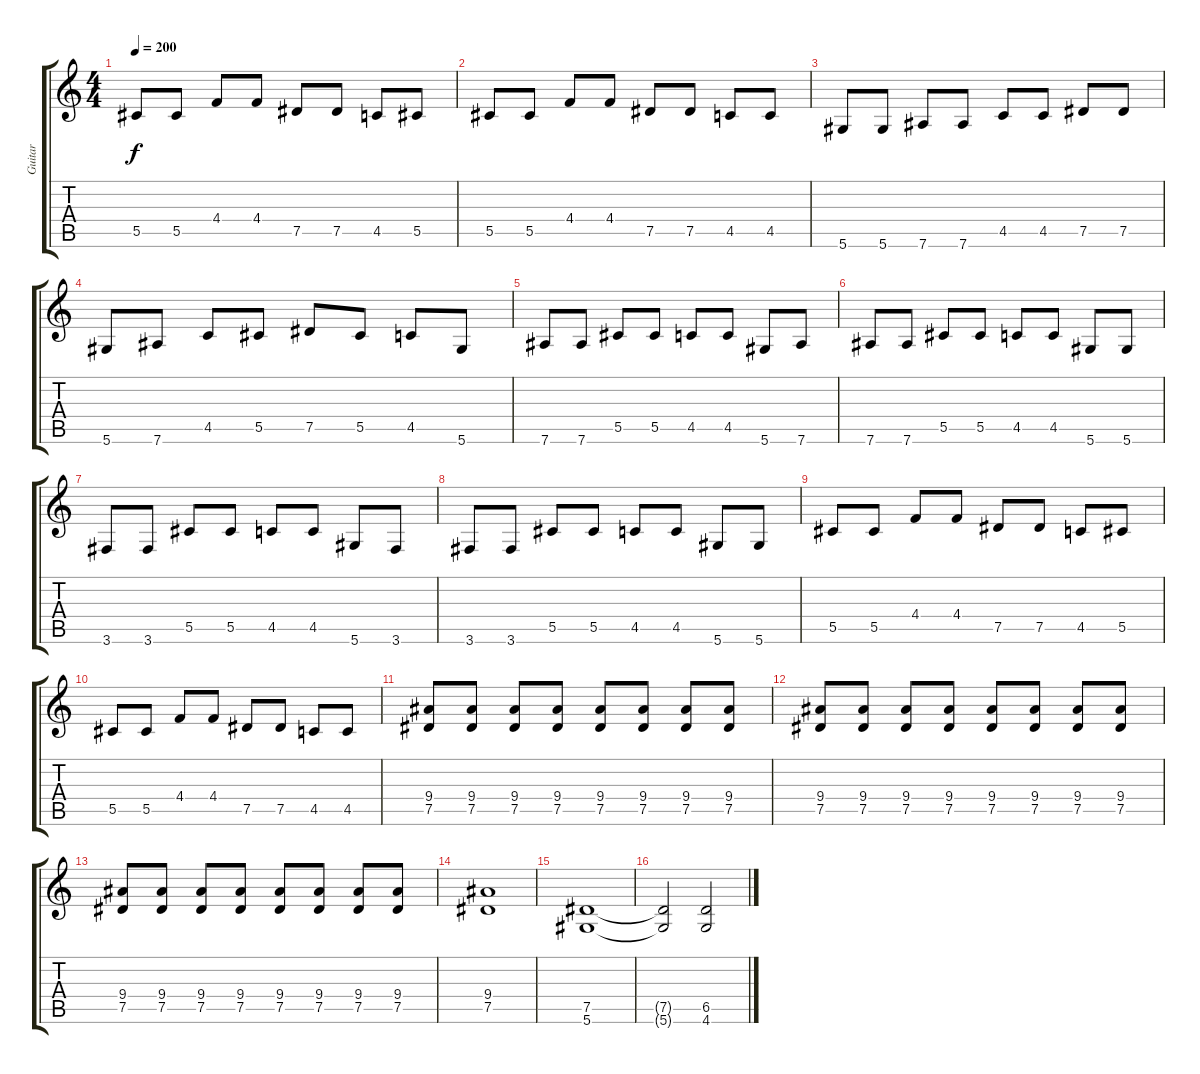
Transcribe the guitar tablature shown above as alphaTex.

\track ("Guitar" "Guitar") {instrument distortionguitar}
\staff {score tabs}
\tuning (Eb4 Bb3 Gb3 Db3 Ab2 Eb2) {hide}
\ts (4 4)
\tempo 200
\clef g2
\ks c
5.5.8{dy f} 5.5.8 4.4.8 4.4.8 7.5.8 7.5.8 4.5.8 5.5.8 |
5.5.8 5.5.8 4.4.8 4.4.8 7.5.8 7.5.8 4.5.8 4.5.8 |
5.6.8 5.6.8 7.6.8 7.6.8 4.5.8 4.5.8 7.5.8 7.5.8 |
5.6.8 7.6.8 4.5.8 5.5.8 7.5.8 5.5.8 4.5.8 5.6.8 |
7.6.8 7.6.8 5.5.8 5.5.8 4.5.8 4.5.8 5.6.8 7.6.8 |
7.6.8 7.6.8 5.5.8 5.5.8 4.5.8 4.5.8 5.6.8 5.6.8 |
3.6.8 3.6.8 5.5.8 5.5.8 4.5.8 4.5.8 5.6.8 3.6.8 |
3.6.8 3.6.8 5.5.8 5.5.8 4.5.8 4.5.8 5.6.8 5.6.8 |
5.5.8 5.5.8 4.4.8 4.4.8 7.5.8 7.5.8 4.5.8 5.5.8 |
5.5.8 5.5.8 4.4.8 4.4.8 7.5.8 7.5.8 4.5.8 4.5.8 |
(9.4 7.5).8{volume 12} (9.4 7.5).8 (9.4 7.5).8 (9.4 7.5).8 (9.4 7.5).8 (9.4 7.5).8 (9.4 7.5).8 (9.4 7.5).8 |
(9.4 7.5).8 (9.4 7.5).8 (9.4 7.5).8 (9.4 7.5).8 (9.4 7.5).8 (9.4 7.5).8 (9.4 7.5).8 (9.4 7.5).8 |
(9.4 7.5).8 (9.4 7.5).8 (9.4 7.5).8 (9.4 7.5).8 (9.4 7.5).8 (9.4 7.5).8 (9.4 7.5).8 (9.4 7.5).8 |
(9.4 7.5).1 |
(7.5 5.6).1 |
(7.5{t} 5.6{t}).2 (6.5 4.6).2
